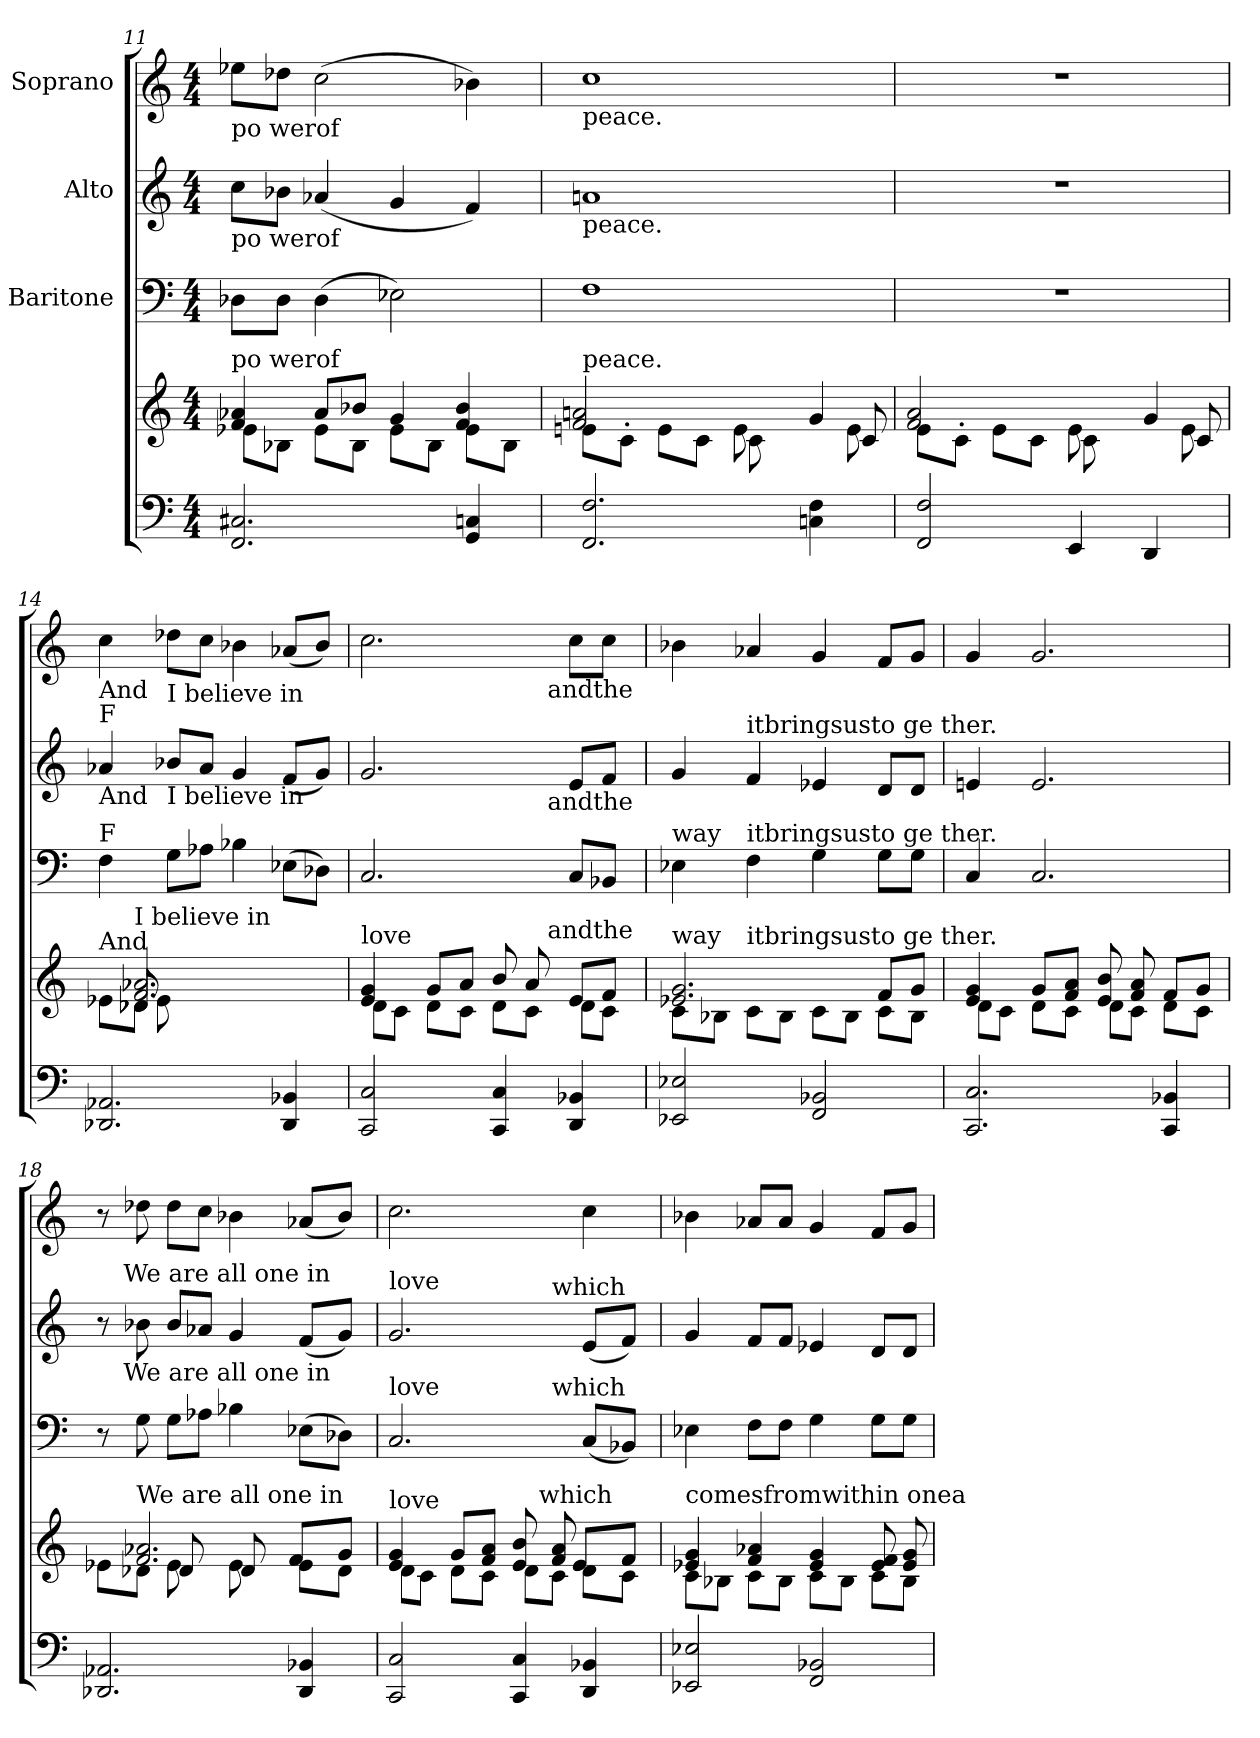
**kern	**kern	**kern	**kern	**kern
*part4	*part4	*part3	*part2	*part1
*staff5	*staff4	*staff3	*staff2	*staff1
*	*	*I"Baritone	*I"Alto	*I"Soprano
!!LO:PB:g=z
*clefF4	*clefG2	*clefF4	*clefG2	*clefG2
*k[]	*k[]	*k[]	*k[]	*k[]
*C:	*C:	*C:	*C:	*C:
*M4/4	*M4/4	*M4/4	*M4/4	*M4/4
=11	=11	=11	=11	=11
*	*^	*	*	*
!	!	!	!	!	!LO:TX:b:t=po werof
!	!	!	!	!LO:TX:b:t=po werof	!
!	!LO:TX:a:t=po werof	!	!	!	!
2.FF/ 2.C#X/	4f/ 4a-X/	8e-X\L	8D-X\L	8cc\L	8ee-X\L
.	.	8B-X\J	8D-\J	8b-X\J	8dd-X\J
.	8e-\L	8a-/L	(>4D-\	(<4a-X/	(>2cc\
.	8B-\J	8b-X/J	.	.	.
.	4g/	8e-\L	2E-X\)	4g/	.
.	.	8B-\J	.	.	.
4GG/ 4Cn/	8e-\L	4f/ 4b-/	.	4f/)	4b-X\)
.	8B-\J	.	.	.	.
=12	=12	=12	=12	=12	=12
*	*^	*^	*	*	*
!	!	!	!	!	!	!	!LO:TX:b:t=peace.
!	!	!	!	!	!	!LO:TX:b:t=peace.	!
!	!LO:TX:a:t=peace.	!	!	!	!	!	!
2.FF/ 2.F/	8en\L	2f/ 2an/	2..ryy	2..ryy	1F	1an	1cc
.	8c'<\J	.	.	.	.	.	.
.	8e\L	.	.	.	.	.	.
.	8c\J	.	.	.	.	.	.
.	8e\	8c\	.	.	.	.	.
.	4.ryy	8ryy	.	.	.	.	.
4Cn\ 4F\	.	4g/	.	.	.	.	.
.	.	.	8e\	8c/	.	.	.
=13	=13	=13	=13	=13	=13	=13	=13
2FF/ 2F/	8e\L	2f/ 2a/	2..ryy	2..ryy	1r	1r	1r
.	8c'<\J	.	.	.	.	.	.
.	8e\L	.	.	.	.	.	.
.	8c\J	.	.	.	.	.	.
4EE/	8e\	8c\	.	.	.	.	.
.	4.ryy	8ryy	.	.	.	.	.
4DD/	.	4g/	.	.	.	.	.
.	.	.	8e\	8c/	.	.	.
=14	=14	=14	=14	=14	=14	=14	=14
!	!	!	!	!	!	!	!LO:TX:b:t=And
!	!	!	!	!	!	!LO:TX:b:t=And	!
!	!	!	!	!	!	!LO:TX:a:t=F	!
!	!	!	!	!	!LO:TX:a:t=F	!	!
!	!LO:TX:a:t=And	!	!	!	!	!	!
2.DD-X/ 2.AA-X/	8ryy	8e-X\L	8ryy	8ryy	4F\	4a-X/	4cc\
!	!LO:TX:a:t=I believe in	!	!	!	!	!	!
.	2.f/ 2.a-X/	8d-X\J	8e-\	8d-/	.	.	.
!	!	!	!	!	!	!	!LO:TX:b:t=I believe in
!	!	!	!	!	!	!LO:TX:b:t=I believe in	!
.	.	8ryy	8ryy	8ryy	8G\L	8b-X/L	8dd-X\L
.	.	2ryy	2ryy	2ryy	8A-X\J	8a-/J	8cc\J
.	.	.	.	.	4B-X\	4g/	4b-X\
4DD-/ 4BB-X/	.	.	.	.	(>8E-X\L	(<8f/L	(<8a-X/L
.	8ryy	8ryy	8ryy	8ryy	8D-X\J)	8g/J)	8b-/J)
=15	=15	=15	=15	=15	=15	=15	=15
!	!	!	!	!	!	!	!LO:TX:b:t=love
!	!	!	!	!	!	!LO:TX:b:t=love	!
!	!LO:TX:a:t=love	!	!	!	!	!	!
*	*	*	*v	*v	*	*^	*^
2CC/ 2C/	4e/ 4g/	8d\L	2ryy	2.C/	2.g/	2ryy	2.cc\	2ryy
.	.	8c\J	.	.	.	.	.	.
.	8d\L	8g/L	.	.	.	.	.	.
.	8c\J	8a/J	.	.	.	.	.	.
4CC/ 4C/	8b/	8d\L	8ryy	.	.	8.ryy	.	8.ryy
.	16ryy	8c\J	8a/	.	.	.	.	.
!	!	!	!	!	!	!	!	!LO:TX:b:t=andthe
!	!	!	!	!	!	!LO:TX:b:t=andthe	!	!
!	!LO:TX:a:t=andthe	!	!	!	!	!	!	!
.	4ryy	.	.	.	.	4ryy	.	4ryy
4DD/ 4BB-X/	.	8e/L	8d\L	8C/L	8e/L	.	8cc\L	.
.	.	8f/J	8c\J	8BB-X/J	8f/J	.	8cc\J	.
.	16ryy	.	.	.	.	16ryy	.	16ryy
!!LO:LB:g=z
=16	=16	=16	=16	=16	=16	=16	=16	=16
!	!	!	!	!	!LO:TX:a:t=way	!	!	!
!	!	!	!	!LO:TX:a:t=way	!	!	!	!
!	!LO:TX:a:t=way	!	!	!	!	!	!	!
*	*	*	*	*	*v	*v	*	*
*	*	*	*	*	*	*v	*v
2EE-X/ 2E-X/	4ryy	2.e-X/ 2.g/	8c\L	4E-X\	4g/	4b-X\
.	.	.	8B-X\J	.	.	.
!	!	!	!	!	!LO:TX:a:t=itbringsusto ge ther.	!
!	!	!	!	!LO:TX:a:t=itbringsusto ge ther.	!	!
!	!LO:TX:a:t=itbringsusto ge ther.	!	!	!	!	!
.	2.ryy	.	8c\L	4F\	4f/	4a-X/
.	.	.	8B-\J	.	.	.
2FF/ 2BB-X/	.	.	8c\L	4G\	4e-X/	4g/
.	.	.	8B-\J	.	.	.
.	.	8c\L	8f/L	8G\L	8d/L	8f/L
.	.	8B-\J	8g/J	8G\J	8d/J	8g/J
*	*	*v	*v	*	*	*
=17	=17	=17	=17	=17	=17
2.CC/ 2.C/	4e/ 4g/	8d\L	4C/	4en/	4g/
.	.	8c\J	.	.	.
.	8d\L	8g/L	2.C/	2.e/	2.g/
.	8c\J	8f/ 8a/J	.	.	.
.	8e/ 8b/	8d\L	.	.	.
.	8f/ 8a/	8c\J	.	.	.
4CC/ 4BB-X/	8d\L	8f/L	.	.	.
.	8c\J	8g/J	.	.	.
=18	=18	=18	=18	=18	=18
*	*^	*^	*^	*^	*
2.DD-X/ 2.AA-X/	8ryy	8e-X\L	4ryy	2ryy	8r	16.ryy	8r	16.ryy	8r
!	!	!	!	!	!	!	!	!LO:TX:a:t=We are all one in	!
!	!	!	!	!	!	!LO:TX:a:t=We are all one in	!	!	!
.	.	.	.	.	.	2ryy	.	2ryy	.
!	!LO:TX:a:t=We are all one in	!	!	!	!	!	!	!	!
.	2.f/ 2.a-X/	8d-X\J	.	.	8G\	.	8b-X\	.	8dd-X\
.	.	8e-\	8d-/	.	8G\L	.	8b-/L	.	8dd-\L
.	.	2ryy	8ryy	.	8A-X\J	.	8a-X/J	.	8cc\J
.	.	.	8e-\	8d-/	4B-X\	.	4g/	.	4b-X\
.	.	.	.	.	.	4ryy	.	4ryy	.
.	.	.	8ryy	8ryy	.	.	.	.	.
4DD-/ 4BB-X/	.	.	8e-\L	8f/L	(>8E-X\L	.	(<8f/L	.	(<8a-X/L
.	.	.	.	.	.	8ryy	.	8ryy	.
.	8ryy	8ryy	8d-\J	8g/J	8D-X\J)	.	8g/J)	.	8b-/J)
.	.	.	.	.	.	32ryy	.	32ryy	.
=19	=19	=19	=19	=19	=19	=19	=19	=19	=19
!	!	!	!	!	!	!	!LO:TX:a:t=love	!	!
!	!	!	!	!	!LO:TX:a:t=love	!	!	!	!
!	!LO:TX:a:t=love	!	!	!	!	!	!	!	!
*	*	*	*v	*v	*	*	*	*	*
2CC/ 2C/	4e/ 4g/	8d\L	2ryy	2.C/	2ryy	2.g/	2ryy	2.cc\
.	.	8c\J	.	.	.	.	.	.
.	8d\L	8g/L	.	.	.	.	.	.
.	8c\J	8f/ 8a/J	.	.	.	.	.	.
4CC/ 4C/	16.ryy	8e/ 8b/	8d\L	.	8ryy	.	8ryy	.
!	!LO:TX:a:t=which	!	!	!	!	!	!	!
.	4ryy	.	.	.	.	.	.	.
!	!	!	!	!	!	!	!LO:TX:a:t=which	!
!	!	!	!	!	!LO:TX:a:t=which	!	!	!
.	.	8f/ 8a/	8c\J	.	4.ryy	.	4.ryy	.
4DD/ 4BB-X/	.	8d\L	8e/L	(<8C/L	.	(<8e/L	.	4cc\
.	8ryy	.	.	.	.	.	.	.
.	.	8c\J	8f/J	8BB-X/J)	.	8f/J)	.	.
.	32ryy	.	.	.	.	.	.	.
*	*	*v	*v	*	*	*	*	*
=20	=20	=20	=20	=20	=20	=20	=20
!	!	!	!	!	!LO:TX:a:t=comesfromwithin onea	!	!
!	!	!	!LO:TX:a:t=comesfromwithin onea	!	!	!	!
!	!LO:TX:a:t=comesfromwithin onea	!	!	!	!	!	!
*	*	*	*v	*v	*	*	*
*	*	*	*	*v	*v	*
2EE-X/ 2E-X/	4e-X/ 4g/	8c\L	4E-X\	4g/	4b-X\
.	.	8B-X\J	.	.	.
.	8c\L	4f/ 4a-X/	8F\L	8f/L	8a-X/L
.	8B-\J	.	8F\J	8f/J	8a-/J
2FF/ 2BB-X/	4e-/ 4g/	8c\L	4G\	4e-X/	4g/
.	.	8B-\J	.	.	.
.	8c\L	8e-/ 8f/	8G\L	8d/L	8f/L
.	8B-\J	8e-/ 8g/	8G\J	8d/J	8g/J
*	*v	*v	*	*	*
=	=	=	=	=
*-	*-	*-	*-	*-
